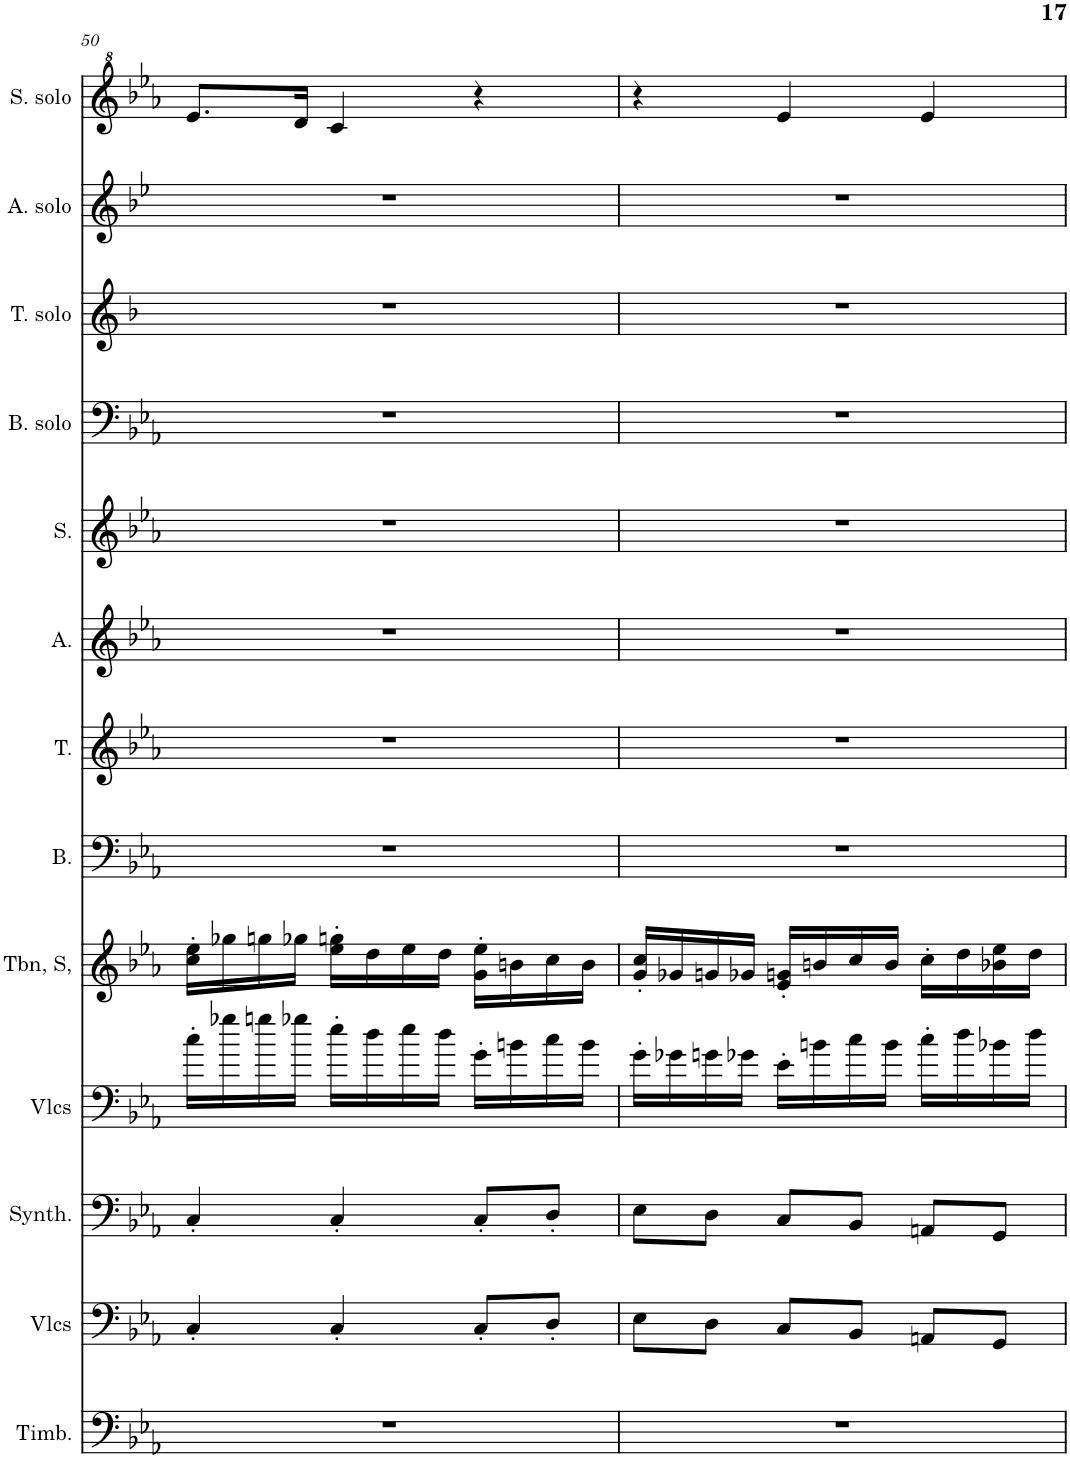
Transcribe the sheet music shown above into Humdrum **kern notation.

**kern	**kern	**kern	**kern	**kern	**kern	**kern	**kern	**kern	**kern	**kern	**kern	**kern
*part13	*part12	*part11	*part10	*part9	*part8	*part7	*part6	*part5	*part4	*part3	*part2	*part1
*staff13	*staff12	*staff11	*staff10	*staff9	*staff8	*staff7	*staff6	*staff5	*staff4	*staff3	*staff2	*staff1
*I"Timbales, Staff-1	*I"Violoncelles, D'Bass/Strings, etc	*I"Synthétiseur d'instruments à cordes, Synth strings, etc	*I"Violoncelles, Synth strings 2	*I"Trombone Soprano, 1st violins	*I"Basse	*I"Ténor	*I"Alto	*I"Soprano	*I"Bases Solo	*I"Tenor Solo	*I"Alto Solo	*I"Soprano Solo
*I'Timb.	*I'Vlcs	*I'Synth.	*I'Vlcs	*I'Tbn, S,	*I'B.	*I'T.	*I'A.	*I'S.	*I'B. solo	*I'T. solo	*I'A. solo	*I'S. solo
!!LO:PB:g=z
*clefF4	*clefF4	*clefF4	*clefF4	*clefG2	*clefF4	*clefG2	*clefG2	*clefG2	*clefF4	*clefG2	*clefG2	*clefG^2
*	*	*	*	*	*	*	*	*	*	*Trd8c14	*Trd4c7	*
*k[b-e-a-]	*k[b-e-a-]	*k[b-e-a-]	*k[b-e-a-]	*k[b-e-a-]	*k[b-e-a-]	*k[b-e-a-]	*k[b-e-a-]	*k[b-e-a-]	*k[b-e-a-]	*k[b-]	*k[b-e-]	*k[b-e-a-]
*M3/4	*M3/4	*M3/4	*M3/4	*M3/4	*M3/4	*M3/4	*M3/4	*M3/4	*M3/4	*M3/4	*M3/4	*M3/4
=50	=50	=50	=50	=50	=50	=50	=50	=50	=50	=50	=50	=50
2.r	4C'/	4C'/	16cc'\LL	16cc\' 16ee-\'LL	2.r	2.r	2.r	2.r	2.r	2.r	2.r	8.ee-/L
.	.	.	16gg-X\	16gg-X\	.	.	.	.	.	.	.	.
.	.	.	16ggn\	16ggn\	.	.	.	.	.	.	.	.
.	.	.	16gg-X\JJ	16gg-X\JJ	.	.	.	.	.	.	.	16dd/Jk
.	4C'/	4C'/	16ee-'\LL	16ee-\' 16ggn\'LL	.	.	.	.	.	.	.	4cc/
.	.	.	16dd\	16dd\	.	.	.	.	.	.	.	.
.	.	.	16ee-\	16ee-\	.	.	.	.	.	.	.	.
.	.	.	16dd\JJ	16dd\JJ	.	.	.	.	.	.	.	.
.	8C'/L	8C'/L	16g'\LL	16g\' 16ee-\'LL	.	.	.	.	.	.	.	4r
.	.	.	16bn\	16bn\	.	.	.	.	.	.	.	.
.	8D'/J	8D'/J	16cc\	16cc\	.	.	.	.	.	.	.	.
.	.	.	16b\JJ	16b\JJ	.	.	.	.	.	.	.	.
=51	=51	=51	=51	=51	=51	=51	=51	=51	=51	=51	=51	=51
2.r	8E-\L	8E-\L	16g'\LL	16g/' 16cc/'LL	2.r	2.r	2.r	2.r	2.r	2.r	2.r	4r
.	.	.	16g-X\	16g-X/	.	.	.	.	.	.	.	.
.	8D\J	8D\J	16gn\	16gn/	.	.	.	.	.	.	.	.
.	.	.	16g-X\JJ	16g-X/JJ	.	.	.	.	.	.	.	.
.	8C/L	8C/L	16e-'\LL	16e-/' 16gn/'LL	.	.	.	.	.	.	.	4ee-/
.	.	.	16bn\	16bn/	.	.	.	.	.	.	.	.
.	8BB-/J	8BB-/J	16cc\	16cc/	.	.	.	.	.	.	.	.
.	.	.	16b\JJ	16b/JJ	.	.	.	.	.	.	.	.
.	8AAn/L	8AAn/L	16cc'\LL	16cc'\LL	.	.	.	.	.	.	.	4ee-/
.	.	.	16dd\	16dd\	.	.	.	.	.	.	.	.
.	8GG/J	8GG/J	16b-X\	16b-X\ 16ee-\	.	.	.	.	.	.	.	.
.	.	.	16dd\JJ	16dd\JJ	.	.	.	.	.	.	.	.
=	=	=	=	=	=	=	=	=	=	=	=	=
*-	*-	*-	*-	*-	*-	*-	*-	*-	*-	*-	*-	*-
